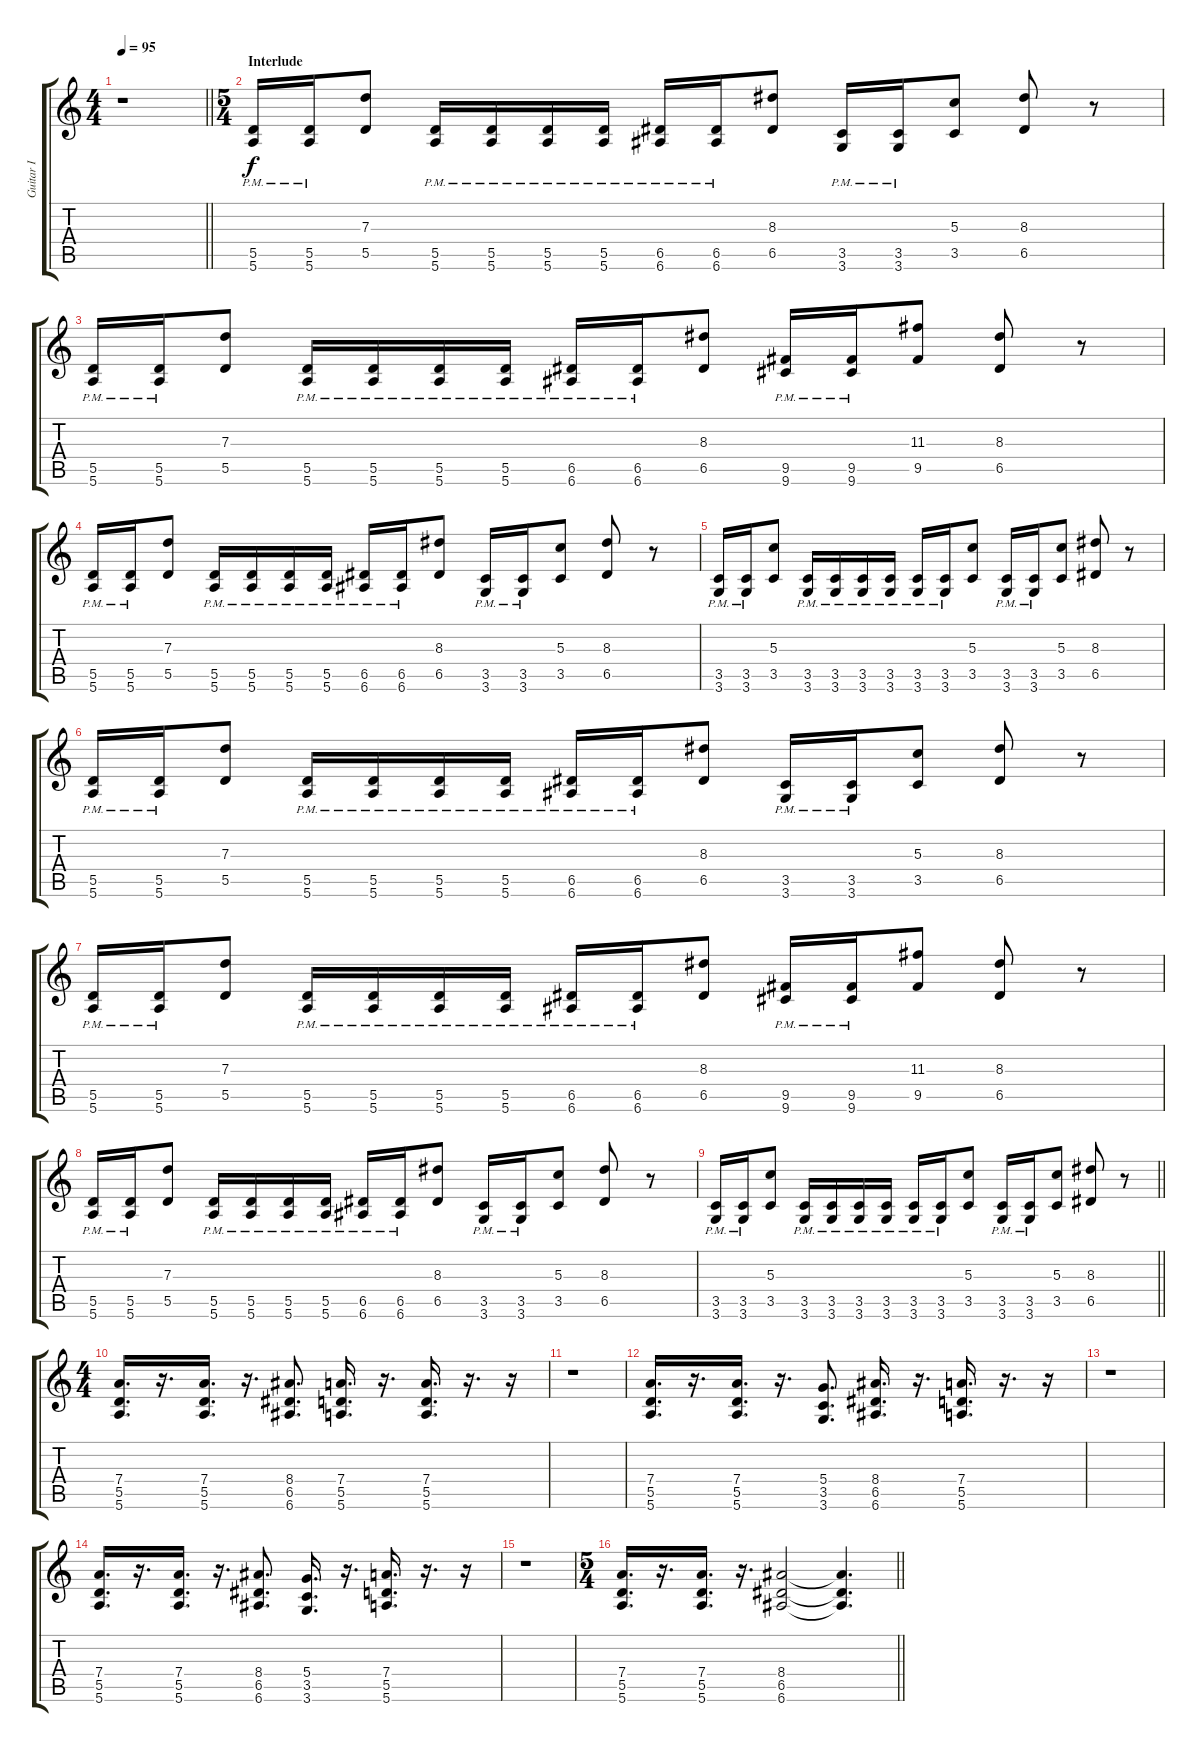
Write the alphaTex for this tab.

\track ("Guitar I" "Guitar I") {instrument overdrivenguitar}
\staff {score tabs}
\tuning (E4 B3 G3 D3 A2 E2) {hide}
\ts (4 4)
\tempo 95
\clef g2
\barLineRight lightlight
\ks c
r.1{dy f} |
\ts (5 4)
\section ("" "Interlude")
(5.5{pm} 5.6{pm}).16 (5.5{pm} 5.6{pm}).16 (7.3 5.5).8 (5.5{pm} 5.6{pm}).16 (5.5{pm} 5.6{pm}).16 (5.5{pm} 5.6{pm}).16 (5.5{pm} 5.6{pm}).16 (6.5{pm} 6.6{pm}).16 (6.5{pm} 6.6{pm}).16 (8.3 6.5).8 (3.5{pm} 3.6{pm}).16 (3.5{pm} 3.6{pm}).16 (5.3 3.5).8 (8.3 6.5).8 r.8 |
(5.5{pm} 5.6{pm}).16 (5.5{pm} 5.6{pm}).16 (7.3 5.5).8 (5.5{pm} 5.6{pm}).16 (5.5{pm} 5.6{pm}).16 (5.5{pm} 5.6{pm}).16 (5.5{pm} 5.6{pm}).16 (6.5{pm} 6.6{pm}).16 (6.5{pm} 6.6{pm}).16 (8.3 6.5).8 (9.5{pm} 9.6{pm}).16 (9.5{pm} 9.6{pm}).16 (11.3 9.5).8 (8.3 6.5).8 r.8 |
(5.5{pm} 5.6{pm}).16 (5.5{pm} 5.6{pm}).16 (7.3 5.5).8 (5.5{pm} 5.6{pm}).16 (5.5{pm} 5.6{pm}).16 (5.5{pm} 5.6{pm}).16 (5.5{pm} 5.6{pm}).16 (6.5{pm} 6.6{pm}).16 (6.5{pm} 6.6{pm}).16 (8.3 6.5).8 (3.5{pm} 3.6{pm}).16 (3.5{pm} 3.6{pm}).16 (5.3 3.5).8 (8.3 6.5).8 r.8 |
(3.5{pm} 3.6{pm}).16 (3.5{pm} 3.6{pm}).16 (5.3 3.5).8 (3.5{pm} 3.6{pm}).16 (3.5{pm} 3.6{pm}).16 (3.5{pm} 3.6{pm}).16 (3.5{pm} 3.6{pm}).16 (3.5{pm} 3.6{pm}).16 (3.5{pm} 3.6{pm}).16 (5.3 3.5).8 (3.5{pm} 3.6{pm}).16 (3.5{pm} 3.6{pm}).16 (5.3 3.5).8 (8.3 6.5).8 r.8 |
(5.5{pm} 5.6{pm}).16 (5.5{pm} 5.6{pm}).16 (7.3 5.5).8 (5.5{pm} 5.6{pm}).16 (5.5{pm} 5.6{pm}).16 (5.5{pm} 5.6{pm}).16 (5.5{pm} 5.6{pm}).16 (6.5{pm} 6.6{pm}).16 (6.5{pm} 6.6{pm}).16 (8.3 6.5).8 (3.5{pm} 3.6{pm}).16 (3.5{pm} 3.6{pm}).16 (5.3 3.5).8 (8.3 6.5).8 r.8 |
(5.5{pm} 5.6{pm}).16 (5.5{pm} 5.6{pm}).16 (7.3 5.5).8 (5.5{pm} 5.6{pm}).16 (5.5{pm} 5.6{pm}).16 (5.5{pm} 5.6{pm}).16 (5.5{pm} 5.6{pm}).16 (6.5{pm} 6.6{pm}).16 (6.5{pm} 6.6{pm}).16 (8.3 6.5).8 (9.5{pm} 9.6{pm}).16 (9.5{pm} 9.6{pm}).16 (11.3 9.5).8 (8.3 6.5).8 r.8 |
(5.5{pm} 5.6{pm}).16 (5.5{pm} 5.6{pm}).16 (7.3 5.5).8 (5.5{pm} 5.6{pm}).16 (5.5{pm} 5.6{pm}).16 (5.5{pm} 5.6{pm}).16 (5.5{pm} 5.6{pm}).16 (6.5{pm} 6.6{pm}).16 (6.5{pm} 6.6{pm}).16 (8.3 6.5).8 (3.5{pm} 3.6{pm}).16 (3.5{pm} 3.6{pm}).16 (5.3 3.5).8 (8.3 6.5).8 r.8 |
\barLineRight lightlight
(3.5{pm} 3.6{pm}).16 (3.5{pm} 3.6{pm}).16 (5.3 3.5).8 (3.5{pm} 3.6{pm}).16 (3.5{pm} 3.6{pm}).16 (3.5{pm} 3.6{pm}).16 (3.5{pm} 3.6{pm}).16 (3.5{pm} 3.6{pm}).16 (3.5{pm} 3.6{pm}).16 (5.3 3.5).8 (3.5{pm} 3.6{pm}).16 (3.5{pm} 3.6{pm}).16 (5.3 3.5).8 (8.3 6.5).8 r.8 |
\ts (4 4)
(7.4 5.5 5.6).16{d} r.16{d} (7.4 5.5 5.6).16{d} r.16{d} (8.4 6.5 6.6).8{d} (7.4 5.5 5.6).16{d} r.16{d} (7.4 5.5 5.6).16{d} r.16{d} r.16 |
r.1 |
(7.4 5.5 5.6).16{d} r.16{d} (7.4 5.5 5.6).16{d} r.16{d} (5.4 3.5 3.6).8{d} (8.4 6.5 6.6).16{d} r.16{d} (7.4 5.5 5.6).16{d} r.16{d} r.16 |
r.1 |
(7.4 5.5 5.6).16{d} r.16{d} (7.4 5.5 5.6).16{d} r.16{d} (8.4 6.5 6.6).8{d} (5.4 3.5 3.6).16{d} r.16{d} (7.4 5.5 5.6).16{d} r.16{d} r.16 |
r.1 |
\ts (5 4)
\barLineRight lightlight
(7.4 5.5 5.6).16{d} r.16{d} (7.4 5.5 5.6).16{d} r.16{d} (8.4 6.5 6.6).2 (8.4{t} 6.5{t} 6.6{t}).4{d}
